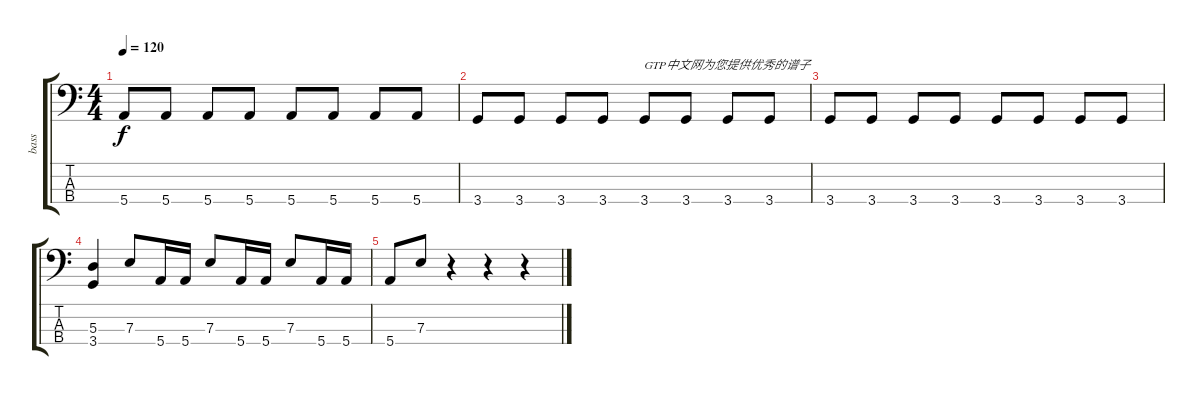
\track ("bass" "bass") {instrument electricbassfinger}
\staff {score tabs}
\tuning (G2 D2 A1 E1) {hide}
\ts (4 4)
\tempo 120
\clef f4
\ks c
5.4.8{dy f} 5.4.8 5.4.8 5.4.8 5.4.8 5.4.8 5.4.8 5.4.8 |
3.4.8 3.4.8 3.4.8 3.4.8 3.4.8{txt "GTP中文网为您提供优秀的谱子"} 3.4.8 3.4.8 3.4.8 |
3.4.8 3.4.8 3.4.8 3.4.8 3.4.8 3.4.8 3.4.8 3.4.8 |
(5.3 3.4).4 7.3.8 5.4.16 5.4.16 7.3.8 5.4.16 5.4.16 7.3.8 5.4.16 5.4.16 |
5.4.8 7.3.8 r.4 r.4 r.4
